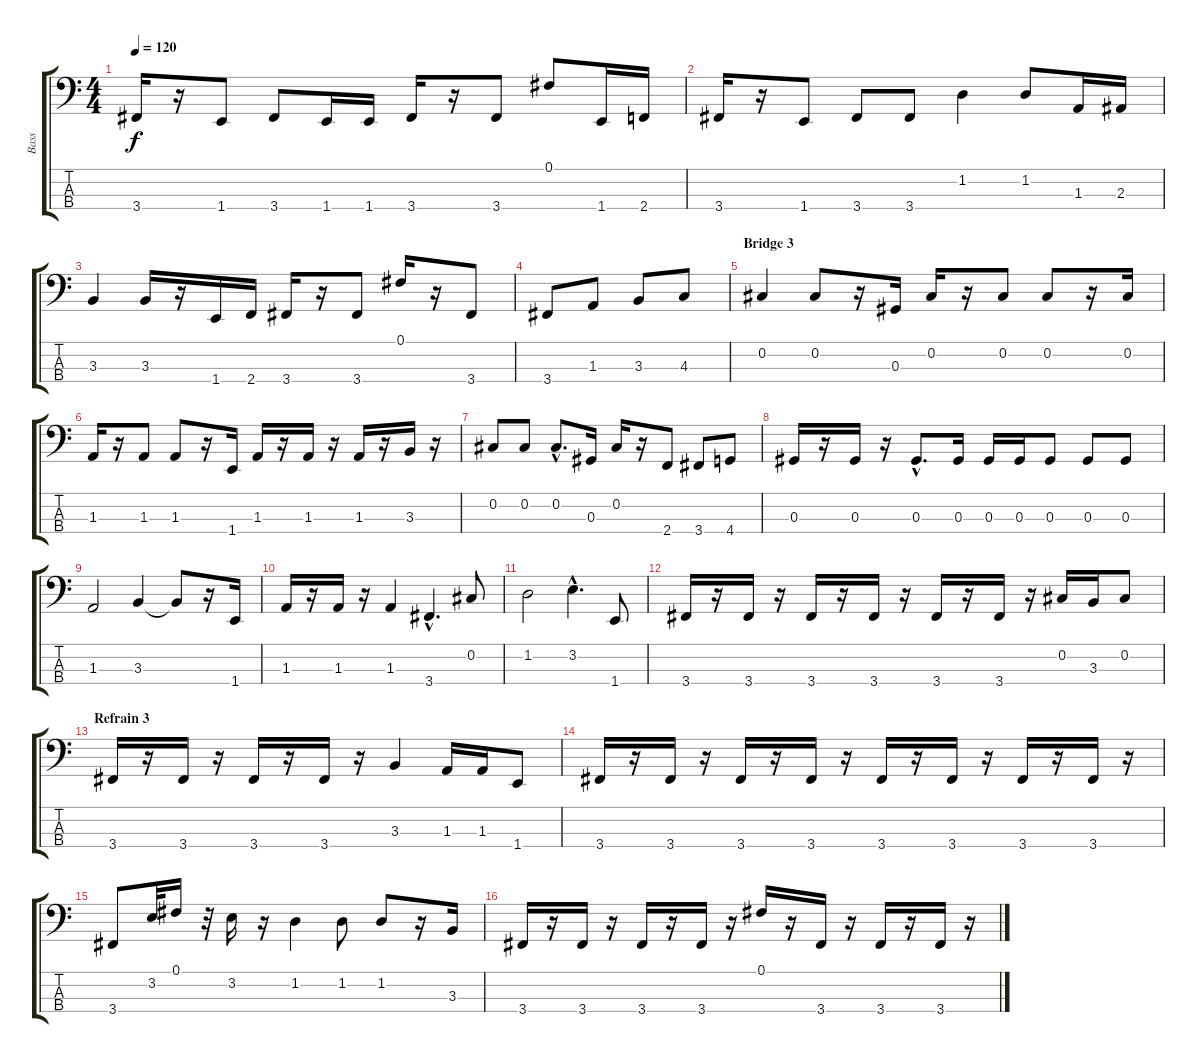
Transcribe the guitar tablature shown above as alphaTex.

\track ("Bass" "Bass") {instrument electricbassfinger}
\staff {score tabs}
\tuning (Gb2 Db2 Ab1 Eb1) {hide}
\ts (4 4)
\tempo 120
\clef f4
\ks c
3.4.16{dy f} r.16 1.4.8 3.4.8 1.4.16 1.4.16 3.4.16 r.16 3.4.8 0.1.8 1.4.16 2.4.16 |
3.4.16 r.16 1.4.8 3.4.8 3.4.8 1.2.4 1.2.8 1.3.16 2.3.16 |
3.3.4 3.3.16 r.16 1.4.16 2.4.16 3.4.16 r.16 3.4.8 0.1.16 r.16 3.4.8 |
3.4.8 1.3.8 3.3.8 4.3.8 |
\section ("" "Bridge 3")
0.2.4 0.2.8 r.16 0.3.16 0.2.16 r.16 0.2.8 0.2.8 r.16 0.2.16 |
1.3.16 r.16 1.3.8 1.3.8 r.16 1.4.16 1.3.16 r.16 1.3.16 r.16 1.3.16 r.16 3.3.16 r.16 |
0.2.8 0.2.8 0.2{hac}.8{d} 0.3.16 0.2.16 r.16 2.4.8 3.4.8 4.4.8 |
0.3.16 r.16 0.3.16 r.16 0.3{hac}.8{d} 0.3.16 0.3.16 0.3.16 0.3.8 0.3.8 0.3.8 |
1.3.2 3.3.4 3.3{t}.8 r.16 1.4.16 |
1.3.16 r.16 1.3.16 r.16 1.3.4 3.4{hac}.4{d} 0.2.8 |
1.2.2 3.2{hac}.4{d} 1.4.8 |
3.4.16 r.16 3.4.16 r.16 3.4.16 r.16 3.4.16 r.16 3.4.16 r.16 3.4.16 r.16 0.2.16 3.3.16 0.2.8 |
\section ("" "Refrain 3")
3.4.16 r.16 3.4.16 r.16 3.4.16 r.16 3.4.16 r.16 3.3.4 1.3.16 1.3.16 1.4.8 |
3.4.16 r.16 3.4.16 r.16 3.4.16 r.16 3.4.16 r.16 3.4.16 r.16 3.4.16 r.16 3.4.16 r.16 3.4.16 r.16 |
3.4.8 3.2.32 0.1.16 r.32 3.2.16 r.16 1.2.4 1.2.8 1.2.8 r.16 3.3.16 |
3.4.16 r.16 3.4.16 r.16 3.4.16 r.16 3.4.16 r.16 0.1.16 r.16 3.4.16 r.16 3.4.16 r.16 3.4.16 r.16
